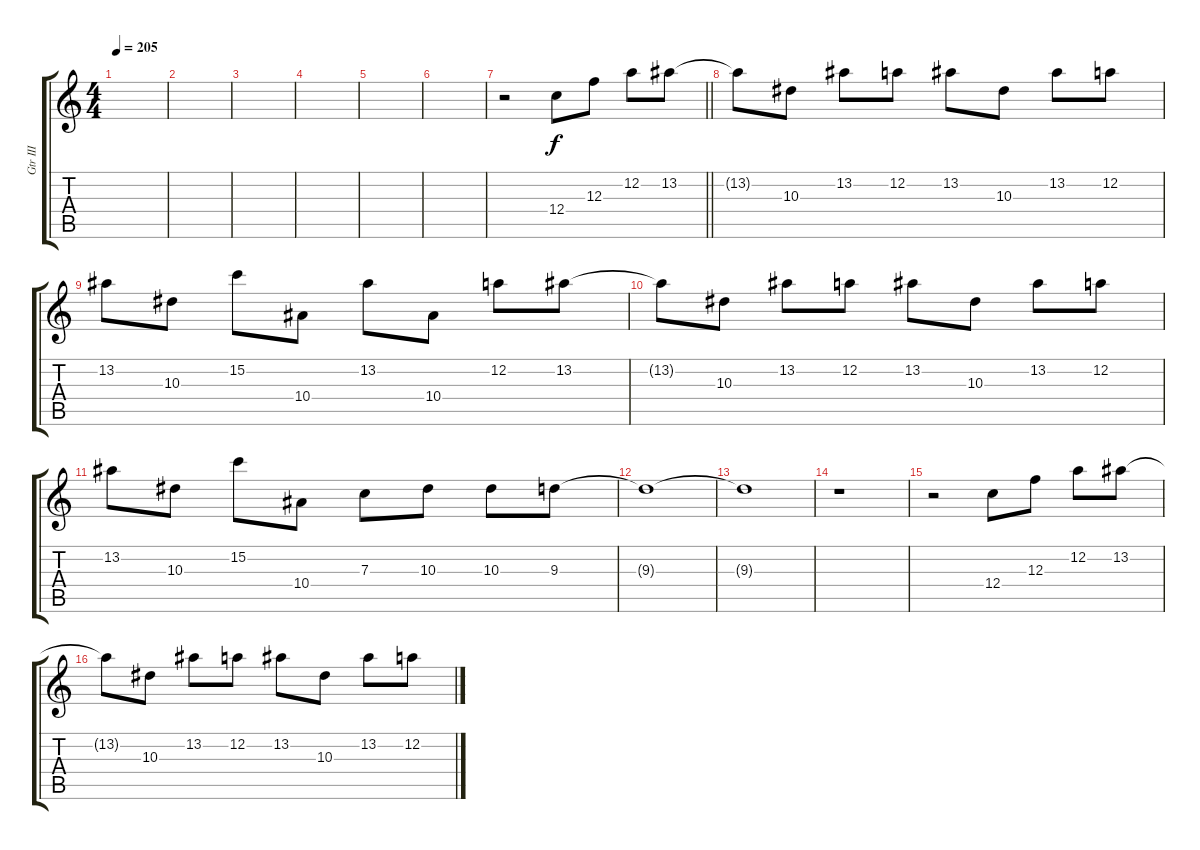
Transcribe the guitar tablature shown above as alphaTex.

\track ("Gtr III" "Gtr III") {instrument overdrivenguitar}
\staff {score tabs}
\tuning (D4 A3 F3 C3 G2 D2) {hide}
\ts (4 4)
\tempo 205
\clef g2
\ks c
|
|
|
|
|
|
\barLineRight lightlight
r.2{volume 12} 12.4.8 12.3.8 12.2.8 13.2.8 |
13.2{t}.8 10.3.8 13.2.8 12.2.8 13.2.8 10.3.8 13.2.8 12.2.8 |
13.2.8 10.3.8 15.2.8 10.4.8 13.2.8 10.4.8 12.2.8 13.2.8 |
13.2{t}.8 10.3.8 13.2.8 12.2.8 13.2.8 10.3.8 13.2.8 12.2.8 |
13.2.8 10.3.8 15.2.8 10.4.8 7.3.8 10.3.8 10.3.8 9.3.8{volume 0} |
9.3{t}.1 |
9.3{t}.1 |
r.1 |
r.2 12.4.8{volume 12} 12.3.8 12.2.8 13.2.8 |
13.2{t}.8 10.3.8 13.2.8 12.2.8 13.2.8 10.3.8 13.2.8 12.2.8
